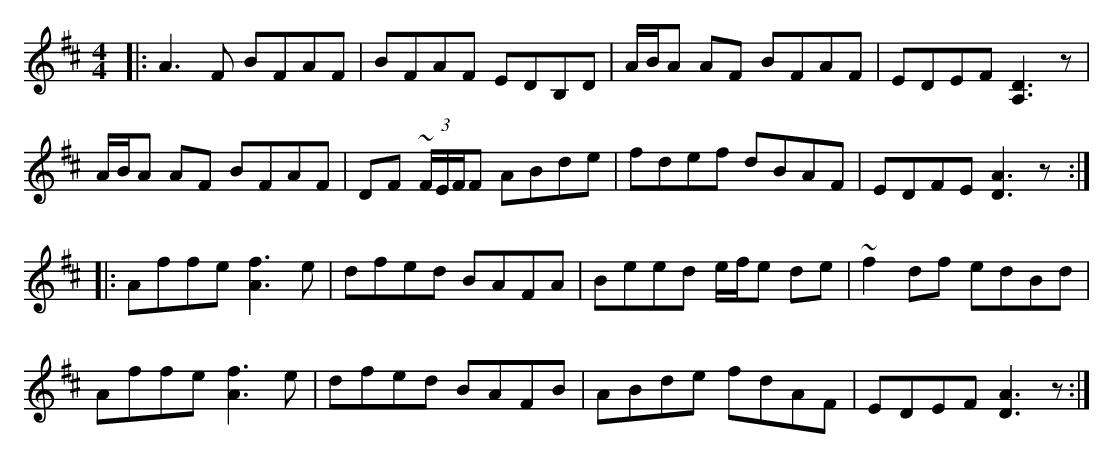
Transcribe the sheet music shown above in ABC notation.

X:1
M:4/4
K:D
|:A3 F BFAF|BFAF EDB,D|A/B/A AF BFAF|EDEF [A,3D3]z|
A/B/A AF BFAF|DF ~(3F/E/F/F ABde|fdef dBAF|EDFE [D3A3]z:|
|:Affe [A3f3] e|dfed BAFA|Beed e/f/e de|~f2df edBd|
Affe [f3A3] e|dfed BAFB|ABde fdAF|EDEF [A3D3]z:|
